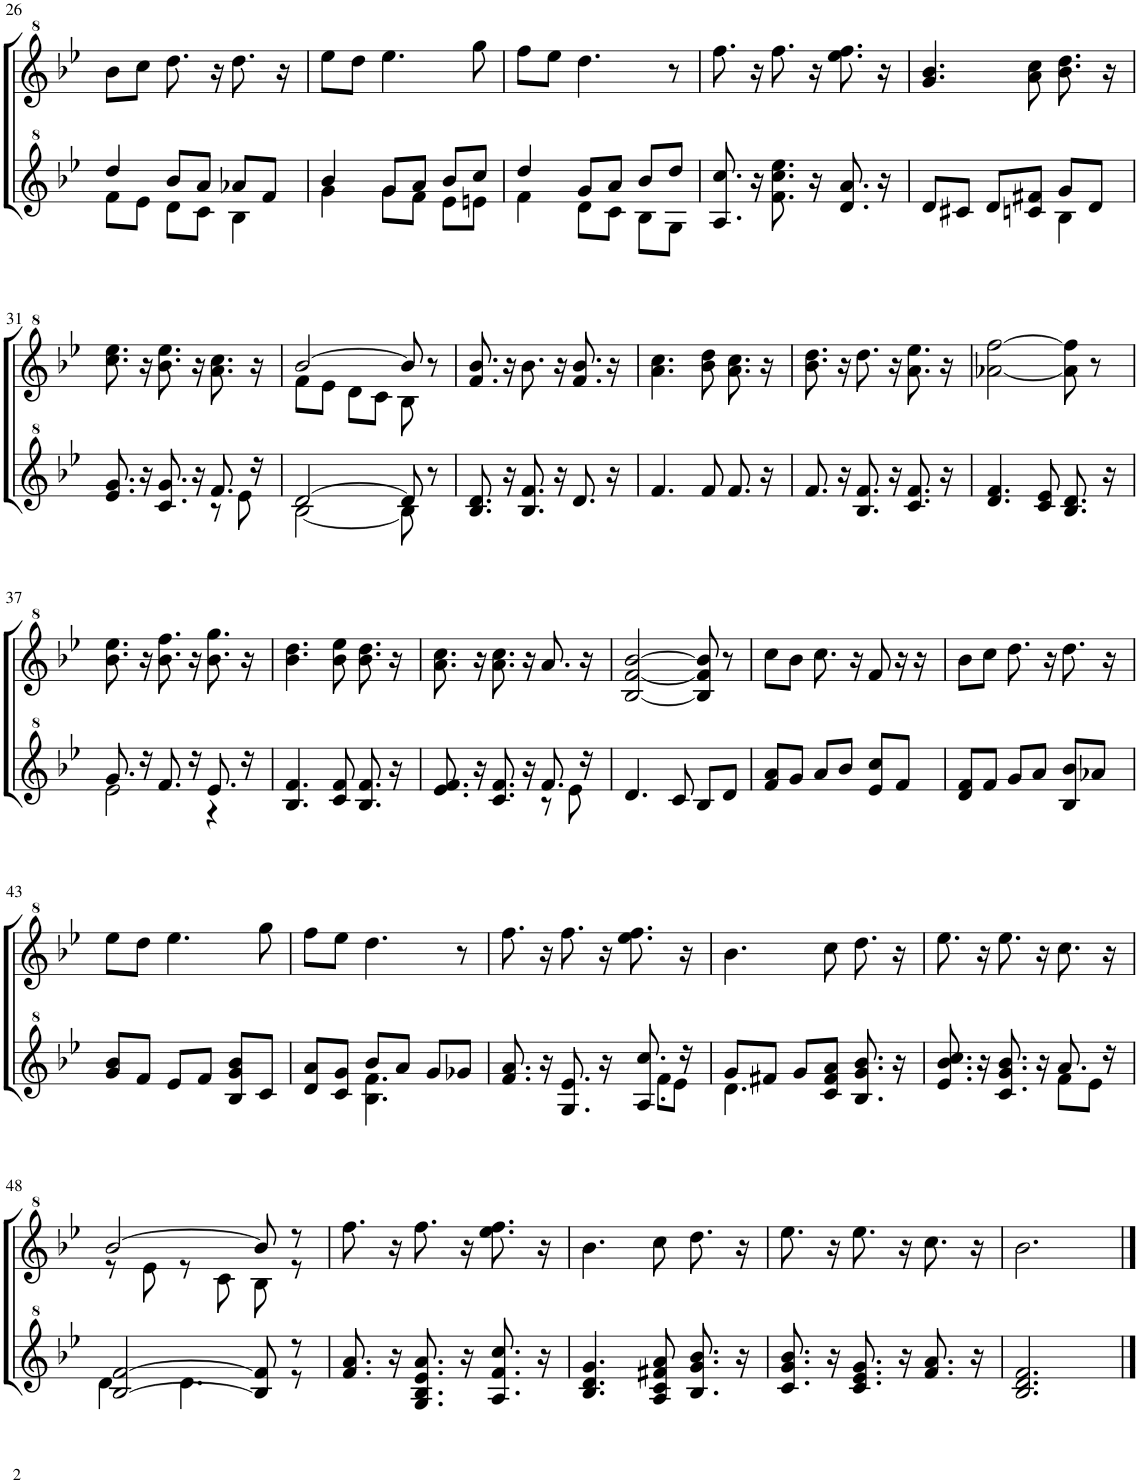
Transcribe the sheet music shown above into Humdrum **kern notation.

**kern	**kern
*part1	*part1
*staff2	*staff1
*I"パンフルート	*
!!LO:PB:g=z
*clefG^2	*clefG^2
*k[b-e-]	*k[b-e-]
*M3/4	*M3/4
=26	=26
*^	*
4ddd/	8ff\L	8bb-\L
.	8ee-\J	8ccc\J
8bb-/L	8dd\L	8.ddd\
8aa/J	8cc\J	.
.	.	16r
8aa-X/L	4b-\	8.ddd\
8ff/J	.	.
.	.	16r
=27	=27	=27
4bb-/	4gg\	8eee-\L
.	.	8ddd\J
8gg/L	8gg\L	4.eee-\
8aa/J	8ff\J	.
8bb-/L	8ee-\L	.
8ccc/J	8een\J	8ggg\
=28	=28	=28
4ddd/	4ff\	8fff\L
.	.	8eee-\J
8gg/L	8dd\L	4.ddd\
8aa/J	8cc\J	.
8bb-/L	8b-\L	.
8ddd/J	8g\J	8r
*v	*v	*
=29	=29
8.a/ 8.ccc/	8.fff\
16r	16r
8.ff\ 8.ccc\ 8.eee-\	8.fff\
16r	16r
8.dd/ 8.aa/	8.eee-\ 8.fff\
16r	16r
=30	=30
*^	*
8dd/L	2ryy	4.gg/ 4.bb-/
8cc#X/J	.	.
8dd/L	.	.
8ccn/ 8ff#X/J	.	8aa\ 8ccc\
8gg/L	4b-\	8.bb-\ 8.ddd\
8dd/J	.	.
.	.	16r
!!LO:LB:g=z
=31	=31	=31
8.ee-/ 8.gg/	2ryy	8.ccc\ 8.eee-\
16r	.	16r
8.cc/ 8.gg/	.	8.bb-\ 8.eee-\
16r	.	16r
8.ff/	8r	8.aa\ 8.ccc\
.	8ee-\	.
16r	.	16r
=32	=32	=32
*	*	*^
[2dd/	[2b-\	[2bb-/	8ff\L
.	.	.	8ee-\J
.	.	.	8dd\L
.	.	.	8cc\J
8dd/]	8b-\]	8bb-/]	8b-\
8r	8ryy	8r	8ryy
*v	*v	*	*
*	*v	*v
=33	=33
8.b-/ 8.dd/	8.ff/ 8.bb-/
16r	16r
8.b-/ 8.ff/	8.bb-\
16r	16r
8.dd/	8.ff/ 8.bb-/
16r	16r
=34	=34
4.ff/	4.aa\ 4.ccc\
8ff/	8bb-\ 8ddd\
8.ff/	8.aa\ 8.ccc\
16r	16r
=35	=35
8.ff/	8.bb-\ 8.ddd\
16r	16r
8.b-/ 8.ff/	8.ddd\
16r	16r
8.cc/ 8.ff/	8.aa\ 8.eee-\
16r	16r
=36	=36
4.dd/ 4.ff/	[2aa-X\ [2fff\
8cc/ 8ee-/	.
8.b-/ 8.dd/	8aa-\] 8fff\]
.	8r
16r	.
!!LO:LB:g=z
=37	=37
*^	*
8.gg/	2ee-\	8.bb-\ 8.eee-\
16r	.	16r
8.ff/	.	8.bb-\ 8.fff\
16r	.	16r
8.ee-/	4r	8.bb-\ 8.ggg\
16r	.	16r
*v	*v	*
=38	=38
4.b-/ 4.ff/	4.bb-\ 4.ddd\
8cc/ 8ff/	8bb-\ 8eee-\
8.b-/ 8.ff/	8.bb-\ 8.ddd\
16r	16r
=39	=39
*^	*
8.ee-/ 8.ff/	2ryy	8.aa\ 8.ccc\
16r	.	16r
8.cc/ 8.ff/	.	8.aa\ 8.ccc\
16r	.	16r
8.ff/	8r	8.aa/
.	8ee-\	.
16r	.	16r
*v	*v	*
=40	=40
4.dd/	[2b-/ [2ff/ [2bb-/
8cc/	.
8b-/L	8b-/] 8ff/] 8bb-/]
8dd/J	8r
=41	=41
8ff/ 8aa/L	8ccc\L
8gg/J	8bb-\J
8aa/L	8.ccc\
8bb-/J	.
.	16r
8ee-/ 8ccc/L	8ff/
8ff/J	16r
.	16r
=42	=42
8dd/ 8ff/L	8bb-\L
8ff/J	8ccc\J
8gg/L	8.ddd\
8aa/J	.
.	16r
8b-/ 8bb-/L	8.ddd\
8aa-X/J	.
.	16r
!!LO:LB:g=z
=43	=43
8gg/ 8bb-/L	8eee-\L
8ff/J	8ddd\J
8ee-/L	4.eee-\
8ff/J	.
8b-/ 8gg/ 8bb-/L	.
8cc/J	8ggg\
=44	=44
*^	*
8dd/ 8aa/L	4ryy	8fff\L
8cc/ 8gg/J	.	8eee-\J
8bb-/L	4.b-\ 4.ff\	4.ddd\
8aa/J	.	.
8gg/L	.	.
8gg-X/J	8ryy	8r
=45	=45	=45
8.ff/ 8.aa/	2ryy	8.fff\
16r	.	16r
8.g/ 8.ee-/	.	8.fff\
16r	.	16r
8.a/ 8.ccc/	8ff\L	8.eee-\ 8.fff\
.	8ee-\J	.
16r	.	16r
=46	=46	=46
8gg/L	4.dd\	4.bb-\
8ff#X/J	.	.
8gg/L	.	.
8cc/ 8ff#/ 8aa/J	4.ryy	8ccc\
8.b-/ 8.gg/ 8.bb-/	.	8.ddd\
16r	.	16r
=47	=47	=47
8.ee-/ 8.bb-/ 8.ccc/	2ryy	8.eee-\
16r	.	16r
8.cc/ 8.gg/ 8.bb-/	.	8.eee-\
16r	.	16r
8.aa/	8ff\L	8.ccc\
.	8ee-\J	.
16r	.	16r
!!LO:LB:g=z
=48	=48	=48
*	*	*^
[2b-/ [2ff/	4dd\	[2bb-/	8r
.	.	.	8ee-\
.	4.dd\	.	8r
.	.	.	8cc\
8b-/] 8ff/]	.	8bb-/]	8b-\
8r	8r	8r	8r
*v	*v	*	*
*	*v	*v
=49	=49
8.ff/ 8.aa/	8.fff\
16r	16r
8.g/ 8.b-/ 8.ee-/ 8.aa/	8.fff\
16r	16r
8.a/ 8.ff/ 8.ccc/	8.eee-\ 8.fff\
16r	16r
=50	=50
4.b-/ 4.dd/ 4.gg/	4.bb-\
8a/ 8cc/ 8ff#X/ 8aa/	8ccc\
8.b-/ 8.gg/ 8.bb-/	8.ddd\
16r	16r
=51	=51
8.cc/ 8.gg/ 8.bb-/	8.eee-\
16r	16r
8.cc/ 8.ee-/ 8.gg/	8.eee-\
16r	16r
8.ff/ 8.aa/	8.ccc\
16r	16r
=52	=52
2.b-/ 2.dd/ 2.ff/	2.bb-\
==	==
*-	*-
